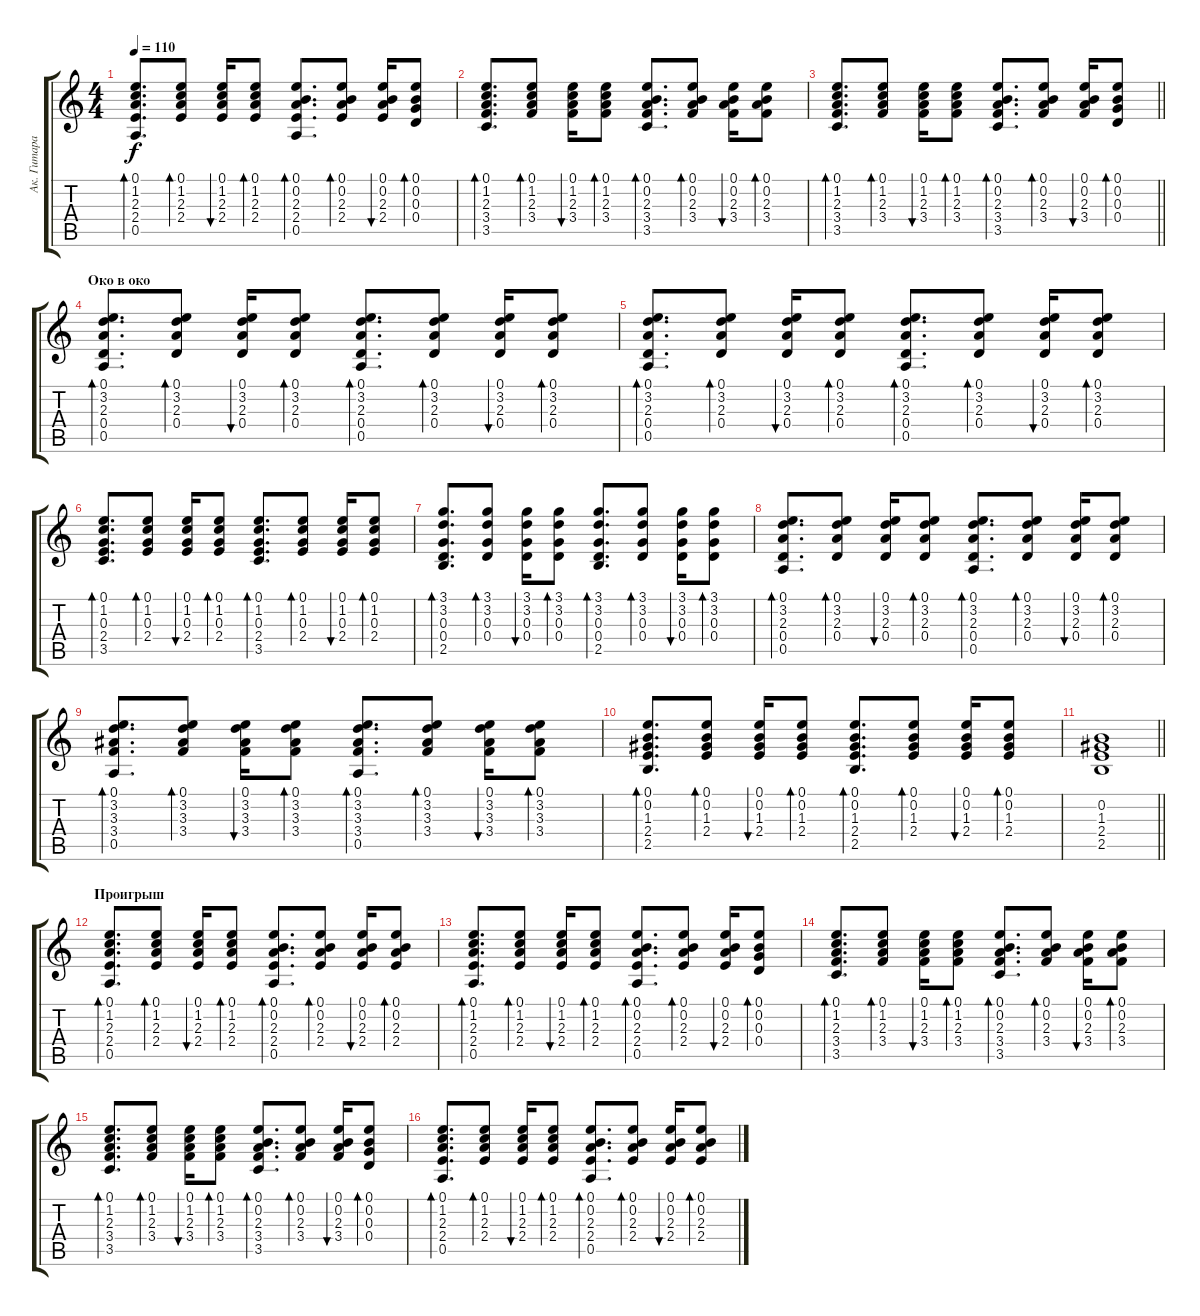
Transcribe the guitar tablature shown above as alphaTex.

\track ("Ак. Гитара (Илья Чёрт)" "Ак. Гитара") {instrument acousticguitarsteel}
\staff {score tabs}
\tuning (E4 B3 G3 D3 A2 E2) {hide}
\ts (4 4)
\tempo 110
\clef g2
\ks c
(0.1 1.2 2.3 2.4 0.5).8{d bd 30 dy f} (0.1 1.2 2.3 2.4).8{bd 30} (0.1 1.2 2.3 2.4).16{bu 30} (0.1 1.2 2.3 2.4).8{bd 30} (0.1 0.2 2.3 2.4 0.5).8{d bd 30} (0.1 0.2 2.3 2.4).8{bd 30} (0.1 0.2 2.3 2.4).16{bu 30} (0.1 0.2 0.3 0.4).8{bd 30} |
(0.1 1.2 2.3 3.4 3.5).8{d bd 30} (0.1 1.2 2.3 3.4).8{bd 30} (0.1 1.2 2.3 3.4).16{bu 30} (0.1 1.2 2.3 3.4).8{bd 30} (0.1 0.2 2.3 3.4 3.5).8{d bd 30} (0.1 0.2 2.3 3.4).8{bd 30} (0.1 0.2 2.3 3.4).16{bu 30} (0.1 0.2 2.3 3.4).8{bd 30} |
\barLineRight lightlight
(0.1 1.2 2.3 3.4 3.5).8{d bd 30} (0.1 1.2 2.3 3.4).8{bd 30} (0.1 1.2 2.3 3.4).16{bu 30} (0.1 1.2 2.3 3.4).8{bd 30} (0.1 0.2 2.3 3.4 3.5).8{d bd 30} (0.1 0.2 2.3 3.4).8{bd 30} (0.1 0.2 2.3 3.4).16{bu 30} (0.1 0.2 0.3 0.4).8{bd 30} |
\section ("" "Око в око")
(0.1 3.2 2.3 0.4 0.5).8{d bd 30} (0.1 3.2 2.3 0.4).8{bd 30} (0.1 3.2 2.3 0.4).16{bu 30} (0.1 3.2 2.3 0.4).8{bd 30} (0.1 3.2 2.3 0.4 0.5).8{d bd 30} (0.1 3.2 2.3 0.4).8{bd 30} (0.1 3.2 2.3 0.4).16{bu 30} (0.1 3.2 2.3 0.4).8{bd 30} |
(0.1 3.2 2.3 0.4 0.5).8{d bd 30} (0.1 3.2 2.3 0.4).8{bd 30} (0.1 3.2 2.3 0.4).16{bu 30} (0.1 3.2 2.3 0.4).8{bd 30} (0.1 3.2 2.3 0.4 0.5).8{d bd 30} (0.1 3.2 2.3 0.4).8{bd 30} (0.1 3.2 2.3 0.4).16{bu 30} (0.1 3.2 2.3 0.4).8{bd 30} |
(0.1 1.2 0.3 2.4 3.5).8{d bd 30} (0.1 1.2 0.3 2.4).8{bd 30} (0.1 1.2 0.3 2.4).16{bu 30} (0.1 1.2 0.3 2.4).8{bd 30} (0.1 1.2 0.3 2.4 3.5).8{d bd 30} (0.1 1.2 0.3 2.4).8{bd 30} (0.1 1.2 0.3 2.4).16{bu 30} (0.1 1.2 0.3 2.4).8{bd 30} |
(3.1 3.2 0.3 0.4 2.5).8{d bd 30} (3.1 3.2 0.3 0.4).8{bd 30} (3.1 3.2 0.3 0.4).16{bu 30} (3.1 3.2 0.3 0.4).8{bd 30} (3.1 3.2 0.3 0.4 2.5).8{d bd 30} (3.1 3.2 0.3 0.4).8{bd 30} (3.1 3.2 0.3 0.4).16{bu 30} (3.1 3.2 0.3 0.4).8{bd 30} |
(0.1 3.2 2.3 0.4 0.5).8{d bd 30} (0.1 3.2 2.3 0.4).8{bd 30} (0.1 3.2 2.3 0.4).16{bu 30} (0.1 3.2 2.3 0.4).8{bd 30} (0.1 3.2 2.3 0.4 0.5).8{d bd 30} (0.1 3.2 2.3 0.4).8{bd 30} (0.1 3.2 2.3 0.4).16{bu 30} (0.1 3.2 2.3 0.4).8{bd 30} |
(0.1 3.2 3.3 3.4 0.5).8{d bd 30} (0.1 3.2 3.3 3.4).8{bd 30} (0.1 3.2 3.3 3.4).16{bu 30} (0.1 3.2 3.3 3.4).8{bd 30} (0.1 3.2 3.3 3.4 0.5).8{d bd 30} (0.1 3.2 3.3 3.4).8{bd 30} (0.1 3.2 3.3 3.4).16{bu 30} (0.1 3.2 3.3 3.4).8{bd 30} |
(0.1 0.2 1.3 2.4 2.5).8{d bd 30} (0.1 0.2 1.3 2.4).8{bd 30} (0.1 0.2 1.3 2.4).16{bu 30} (0.1 0.2 1.3 2.4).8{bd 30} (0.1 0.2 1.3 2.4 2.5).8{d bd 30} (0.1 0.2 1.3 2.4).8{bd 30} (0.1 0.2 1.3 2.4).16{bu 30} (0.1 0.2 1.3 2.4).8{bd 30} |
\barLineRight lightlight
(0.2 1.3 2.4 2.5).1 |
\section ("" "Проигрыш")
(0.1 1.2 2.3 2.4 0.5).8{d bd 30} (0.1 1.2 2.3 2.4).8{bd 30} (0.1 1.2 2.3 2.4).16{bu 30} (0.1 1.2 2.3 2.4).8{bd 30} (0.1 0.2 2.3 2.4 0.5).8{d bd 30} (0.1 0.2 2.3 2.4).8{bd 30} (0.1 0.2 2.3 2.4).16{bu 30} (0.1 0.2 2.3 2.4).8{bd 30} |
(0.1 1.2 2.3 2.4 0.5).8{d bd 30} (0.1 1.2 2.3 2.4).8{bd 30} (0.1 1.2 2.3 2.4).16{bu 30} (0.1 1.2 2.3 2.4).8{bd 30} (0.1 0.2 2.3 2.4 0.5).8{d bd 30} (0.1 0.2 2.3 2.4).8{bd 30} (0.1 0.2 2.3 2.4).16{bu 30} (0.1 0.2 0.3 0.4).8{bd 30} |
(0.1 1.2 2.3 3.4 3.5).8{d bd 30} (0.1 1.2 2.3 3.4).8{bd 30} (0.1 1.2 2.3 3.4).16{bu 30} (0.1 1.2 2.3 3.4).8{bd 30} (0.1 0.2 2.3 3.4 3.5).8{d bd 30} (0.1 0.2 2.3 3.4).8{bd 30} (0.1 0.2 2.3 3.4).16{bu 30} (0.1 0.2 2.3 3.4).8{bd 30} |
(0.1 1.2 2.3 3.4 3.5).8{d bd 30} (0.1 1.2 2.3 3.4).8{bd 30} (0.1 1.2 2.3 3.4).16{bu 30} (0.1 1.2 2.3 3.4).8{bd 30} (0.1 0.2 2.3 3.4 3.5).8{d bd 30} (0.1 0.2 2.3 3.4).8{bd 30} (0.1 0.2 2.3 3.4).16{bu 30} (0.1 0.2 0.3 0.4).8{bd 30} |
(0.1 1.2 2.3 2.4 0.5).8{d bd 30} (0.1 1.2 2.3 2.4).8{bd 30} (0.1 1.2 2.3 2.4).16{bu 30} (0.1 1.2 2.3 2.4).8{bd 30} (0.1 0.2 2.3 2.4 0.5).8{d bd 30} (0.1 0.2 2.3 2.4).8{bd 30} (0.1 0.2 2.3 2.4).16{bu 30} (0.1 0.2 2.3 2.4).8{bd 30}
